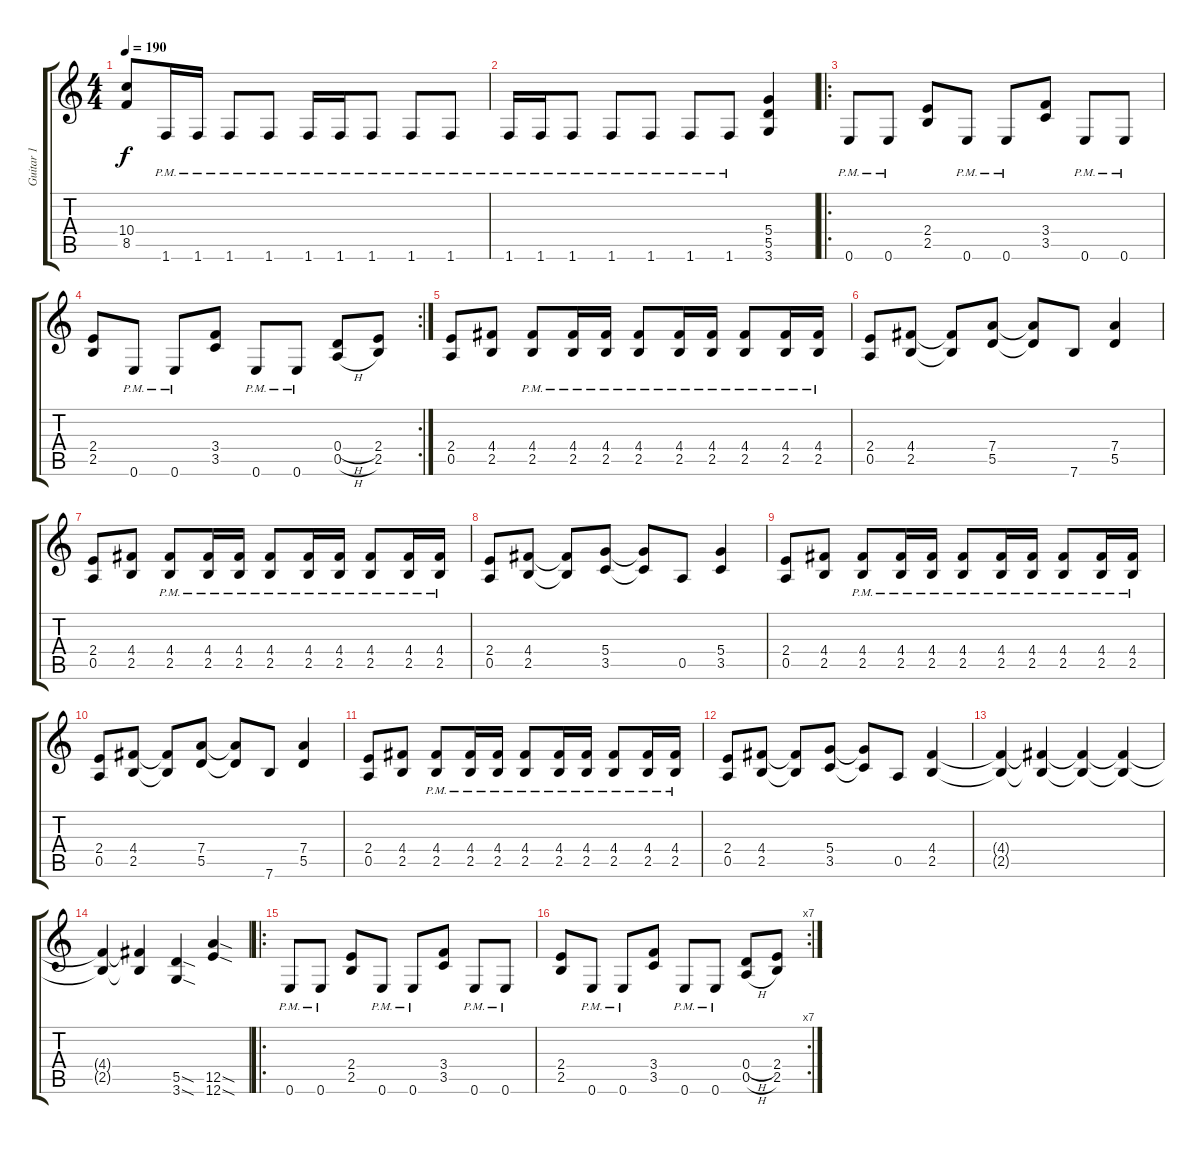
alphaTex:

\track ("Guitar 1" "Guitar 1") {instrument distortionguitar}
\staff {score tabs}
\tuning (E4 B3 G3 D3 A2 E2) {hide}
\ts (4 4)
\tempo 190
\clef g2
\ks c
(10.4 8.5).8{dy f} 1.6{pm}.16 1.6{pm}.16 1.6{pm}.8 1.6{pm}.8 1.6{pm}.16 1.6{pm}.16 1.6{pm}.8 1.6{pm}.8 1.6{pm}.8 |
1.6{pm}.16 1.6{pm}.16 1.6{pm}.8 1.6{pm}.8 1.6{pm}.8 1.6{pm}.8 1.6{pm}.8 (5.4 5.5 3.6).4 |
\ro
0.6{pm}.8 0.6{pm}.8 (2.4 2.5).8 0.6{pm}.8 0.6{pm}.8 (3.4 3.5).8 0.6{pm}.8 0.6{pm}.8 |
\rc 2
(2.4 2.5).8 0.6{pm}.8 0.6{pm}.8 (3.4 3.5).8 0.6{pm}.8 0.6{pm}.8 (0.4{h} 0.5{h}).8 (2.4 2.5).8 |
(2.4 0.5).8 (4.4 2.5).8 (4.4{pm} 2.5{pm}).8 (4.4{pm} 2.5{pm}).16 (4.4{pm} 2.5{pm}).16 (4.4{pm} 2.5{pm}).8 (4.4{pm} 2.5{pm}).16 (4.4{pm} 2.5{pm}).16 (4.4{pm} 2.5{pm}).8 (4.4{pm} 2.5{pm}).16 (4.4{pm} 2.5{pm}).16 |
(2.4 0.5).8 (4.4 2.5).8 (4.4{t} 2.5{t}).8 (7.4 5.5).8 (7.4{t} 5.5{t}).8 7.6.8 (7.4 5.5).4 |
(2.4 0.5).8 (4.4 2.5).8 (4.4{pm} 2.5{pm}).8 (4.4{pm} 2.5{pm}).16 (4.4{pm} 2.5{pm}).16 (4.4{pm} 2.5{pm}).8 (4.4{pm} 2.5{pm}).16 (4.4{pm} 2.5{pm}).16 (4.4{pm} 2.5{pm}).8 (4.4{pm} 2.5{pm}).16 (4.4{pm} 2.5{pm}).16 |
(2.4 0.5).8 (4.4 2.5).8 (4.4{t} 2.5{t}).8 (5.4 3.5).8 (5.4{t} 3.5{t}).8 0.5.8 (5.4 3.5).4 |
(2.4 0.5).8 (4.4 2.5).8 (4.4{pm} 2.5{pm}).8 (4.4{pm} 2.5{pm}).16 (4.4{pm} 2.5{pm}).16 (4.4{pm} 2.5{pm}).8 (4.4{pm} 2.5{pm}).16 (4.4{pm} 2.5{pm}).16 (4.4{pm} 2.5{pm}).8 (4.4{pm} 2.5{pm}).16 (4.4{pm} 2.5{pm}).16 |
(2.4 0.5).8 (4.4 2.5).8 (4.4{t} 2.5{t}).8 (7.4 5.5).8 (7.4{t} 5.5{t}).8 7.6.8 (7.4 5.5).4 |
(2.4 0.5).8 (4.4 2.5).8 (4.4{pm} 2.5{pm}).8 (4.4{pm} 2.5{pm}).16 (4.4{pm} 2.5{pm}).16 (4.4{pm} 2.5{pm}).8 (4.4{pm} 2.5{pm}).16 (4.4{pm} 2.5{pm}).16 (4.4{pm} 2.5{pm}).8 (4.4{pm} 2.5{pm}).16 (4.4{pm} 2.5{pm}).16 |
(2.4 0.5).8 (4.4 2.5).8 (4.4{t} 2.5{t}).8 (5.4 3.5).8 (5.4{t} 3.5{t}).8 0.5.8 (4.4 2.5).4 |
(4.4{t} 2.5{t}).4 (4.4{t} 2.5{t}).4 (4.4{t} 2.5{t}).4 (4.4{t} 2.5{t}).4 |
(4.4{t} 2.5{t}).4 (4.4{t} 2.5{t}).4 (5.5{sod} 3.6{sod}).4 (12.5{sod} 12.6{sod}).4 |
\ro
0.6{pm}.8 0.6{pm}.8 (2.4 2.5).8 0.6{pm}.8 0.6{pm}.8 (3.4 3.5).8 0.6{pm}.8 0.6{pm}.8 |
\rc 7
(2.4 2.5).8 0.6{pm}.8 0.6{pm}.8 (3.4 3.5).8 0.6{pm}.8 0.6{pm}.8 (0.4{h} 0.5{h}).8 (2.4 2.5).8
